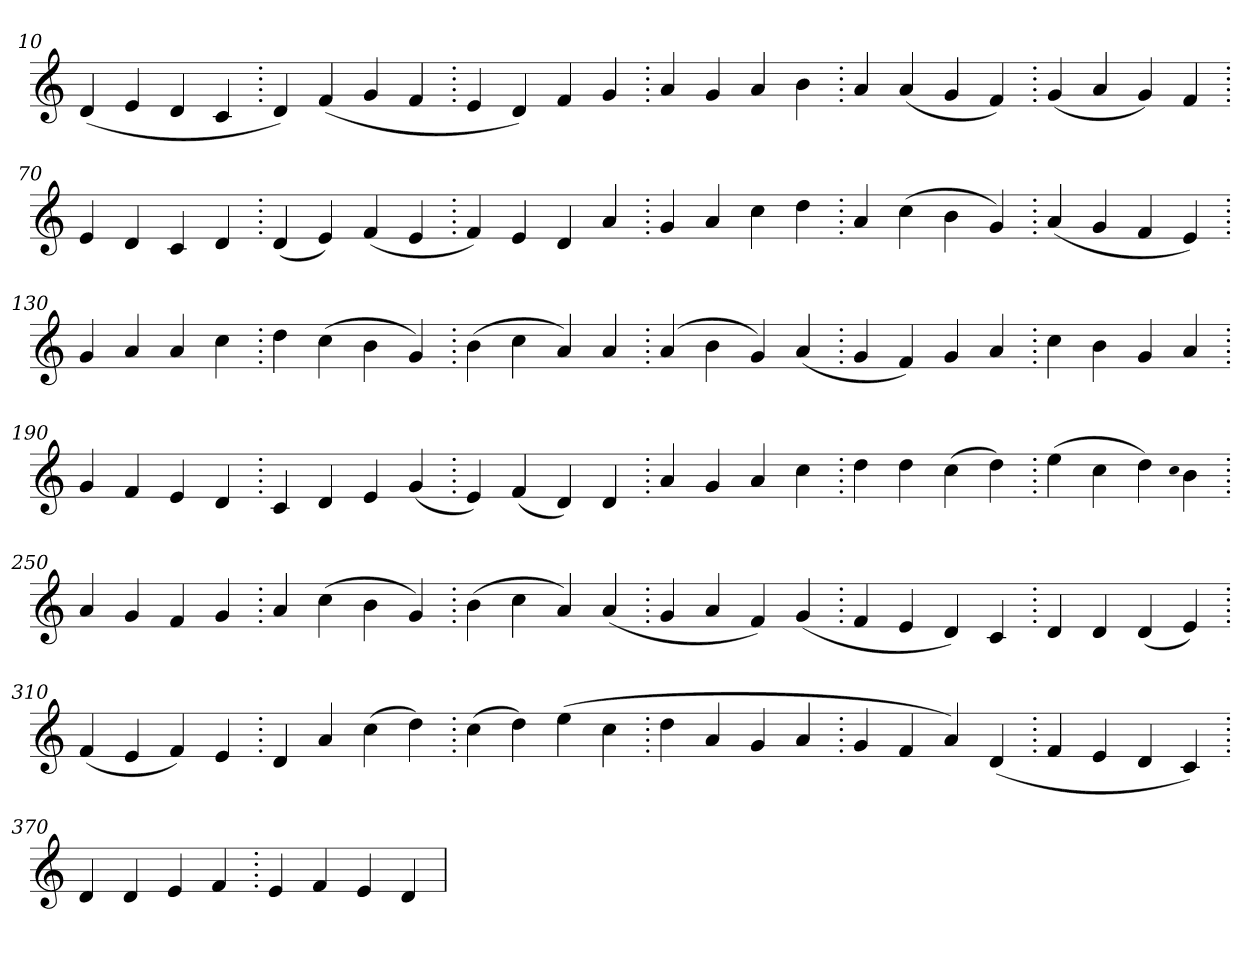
**kern
*part1
*staff1
*clefG2
=10.
(>4d
4e
4d
4c
=20.
4d)
(>4f
4g
4f
=30.
4e
4d)
4f
4g
=40.
4a
4g
4a
4b
=50.
4a
(>4a
4g
4f)
=60.
(>4g
4a
4g)
4f
=70.
4e
4d
4c
4d
=80.
(>4d
4e)
(>4f
4e
=90.
4f)
4e
4d
4a
=100.
4g
4a
4cc
4dd
=110.
4a
(>4cc
4b
4g)
=120.
(>4a
4g
4f
4e)
=130.
4g
4a
4a
4cc
=140.
4dd
(>4cc
4b
4g)
=150.
(>4b
4cc
4a)
4a
=160.
(>4a
4b
4g)
(>4a
=170.
4g
4f)
4g
4a
=180.
4cc
4b
4g
4a
=190.
4g
4f
4e
4d
=200.
4c
4d
4e
(>4g
=210.
4e)
(>4f
4d)
4d
=220.
4a
4g
4a
4cc
=230.
4dd
4dd
(>4cc
4dd)
=240.
(>4ee
4cc
4dd)
qqcc
4b
=250.
4a
4g
4f
4g
=260.
4a
(>4cc
4b
4g)
=270.
(>4b
4cc
4a)
(>4a
=280.
4g
4a
4f)
(>4g
=290.
4f
4e
4d)
4c
=300.
4d
4d
(>4d
4e)
=310.
(>4f
4e
4f)
4e
=320.
4d
4a
(>4cc
4dd)
=330.
(>4cc
4dd)
(>4ee
4cc
=340.
4dd
4a
4g
4a
=350.
4g
4f
4a)
(>4d
=360.
4f
4e
4d
4c)
=370.
4d
4d
4e
4f
=380.
4e
4f
4e
4d
=
*-
